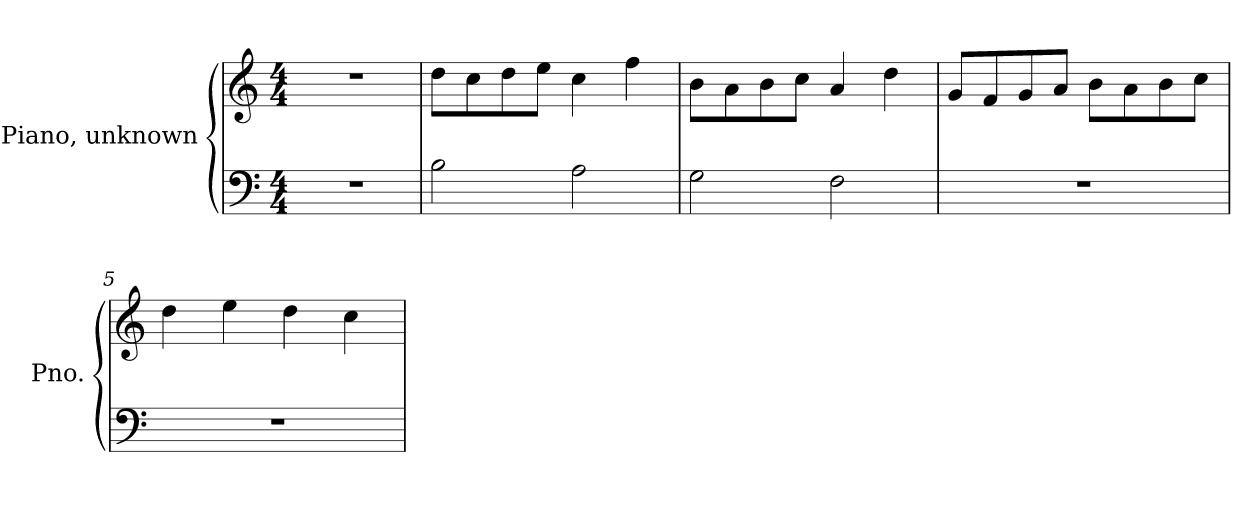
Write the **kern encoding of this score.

**kern	**kern
*part1	*part1
*staff2	*staff1
*I"Piano, unknown	*
*I'Pno.	*
*clefF4	*clefG2
*k[]	*k[]
*M4/4	*M4/4
*MM120	*MM120
=1	=1
1r	1r
=2	=2
2B\	8dd\L
.	8cc\
.	8dd\
.	8ee\J
2A\	4cc\
.	4ff\
=3	=3
2G\	8b\L
.	8a\
.	8b\
.	8cc\J
2F\	4a/
.	4dd\
=4	=4
1r	8g/L
.	8f/
.	8g/
.	8a/J
.	8b\L
.	8a\
.	8b\
.	8cc\J
=5	=5
1r	4dd\
.	4ee\
.	4dd\
.	4cc\
=	=
*-	*-
